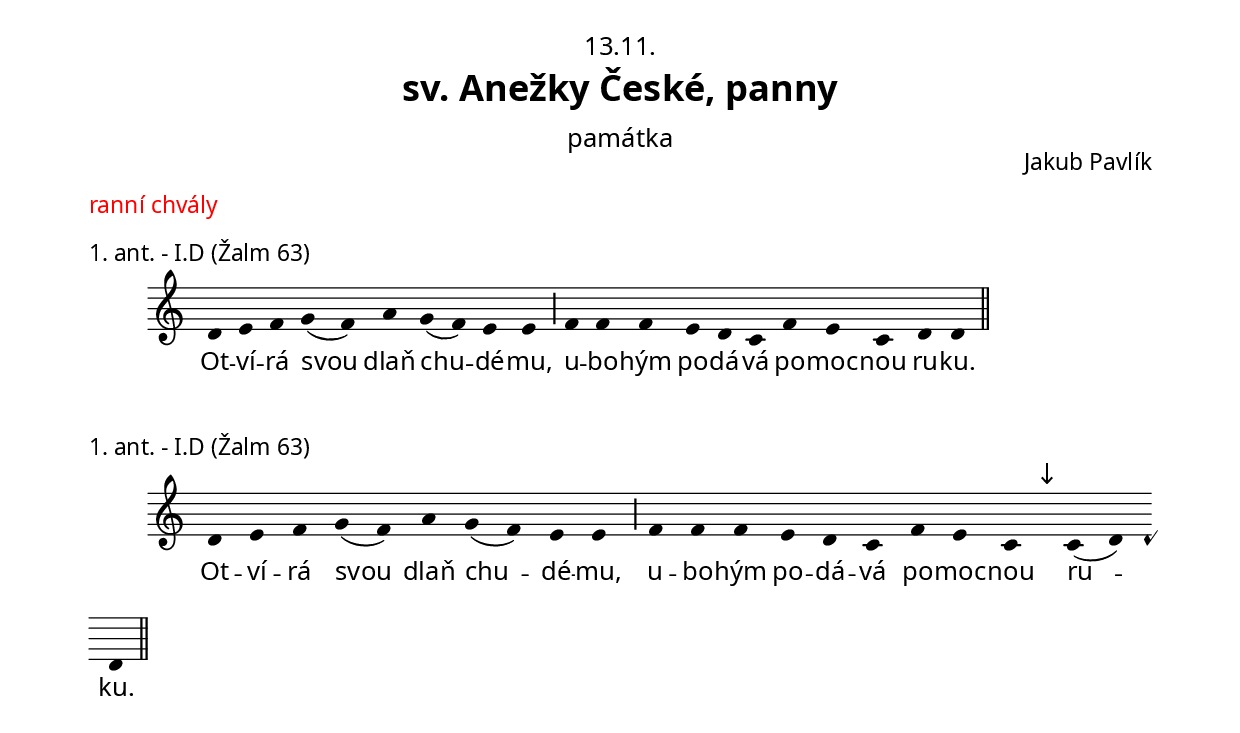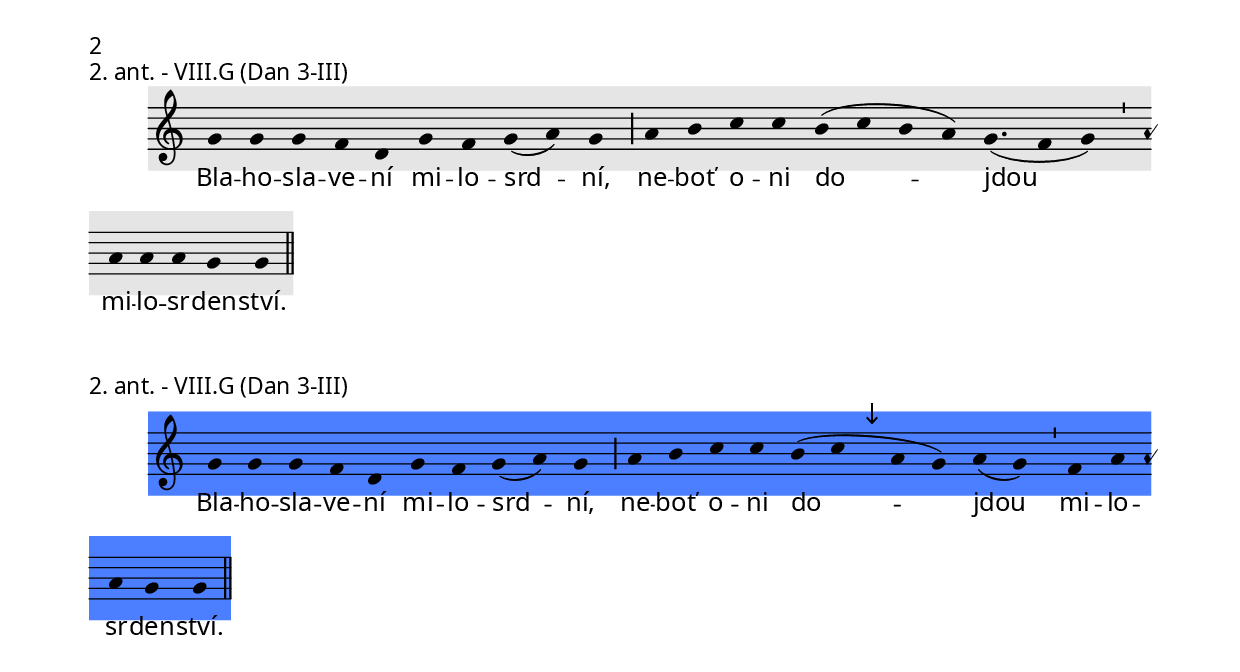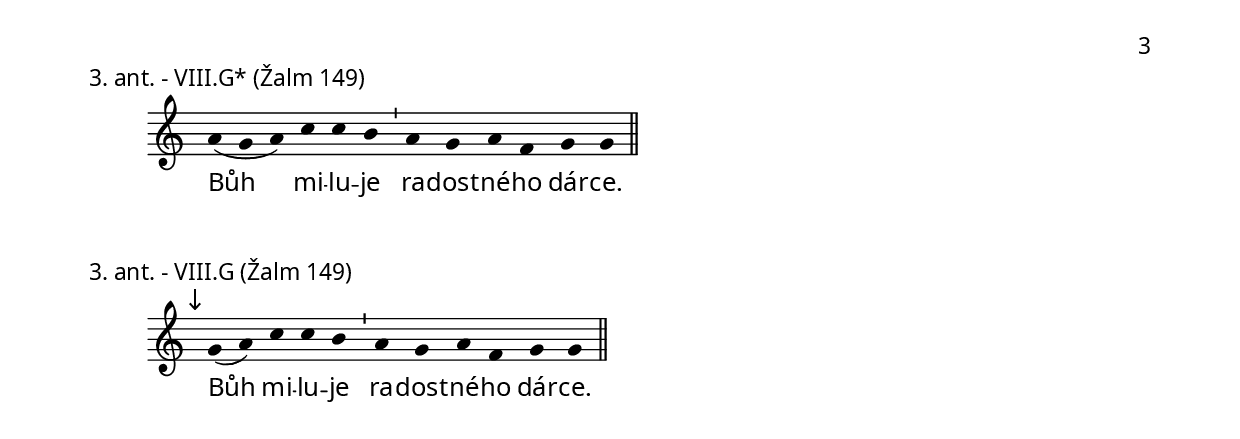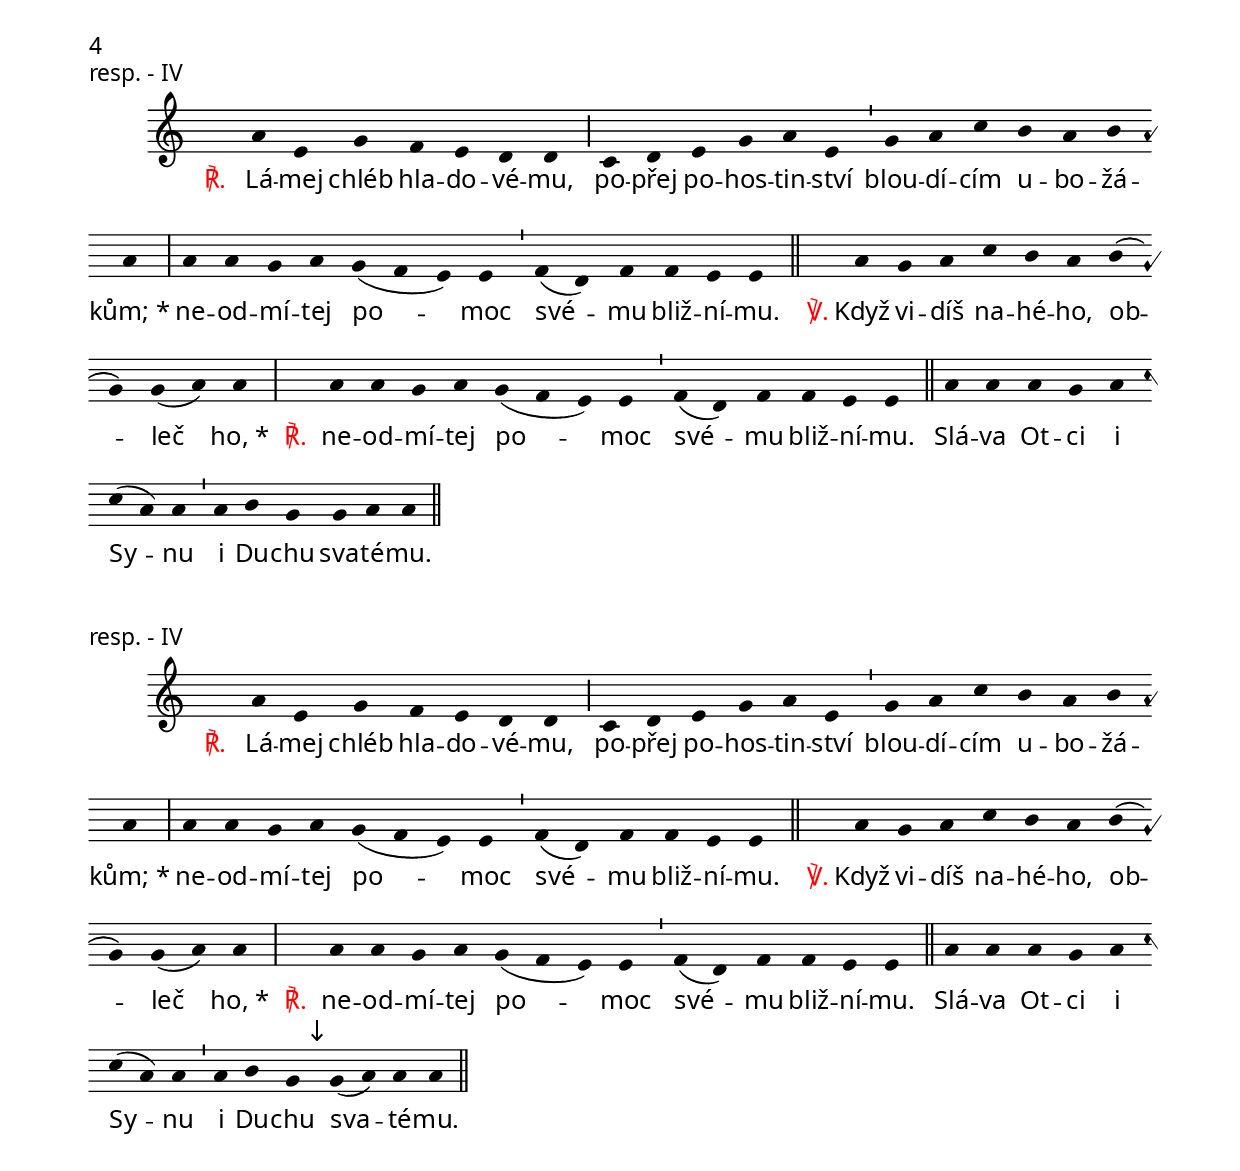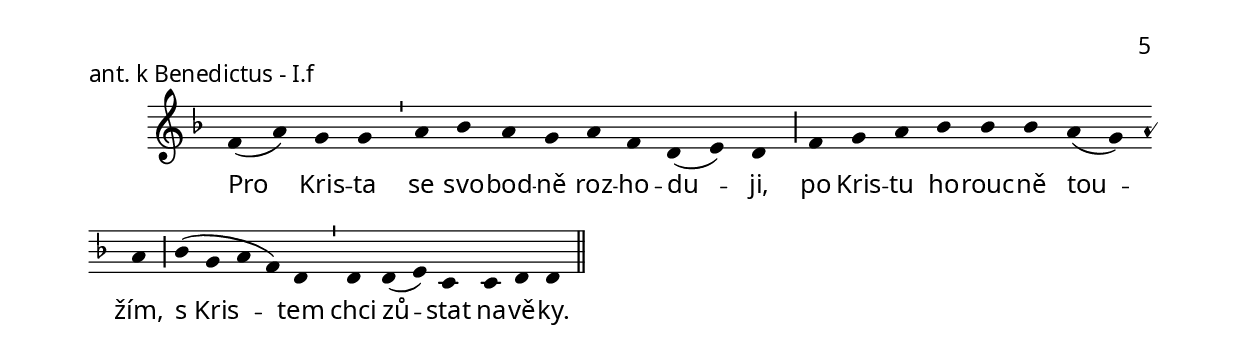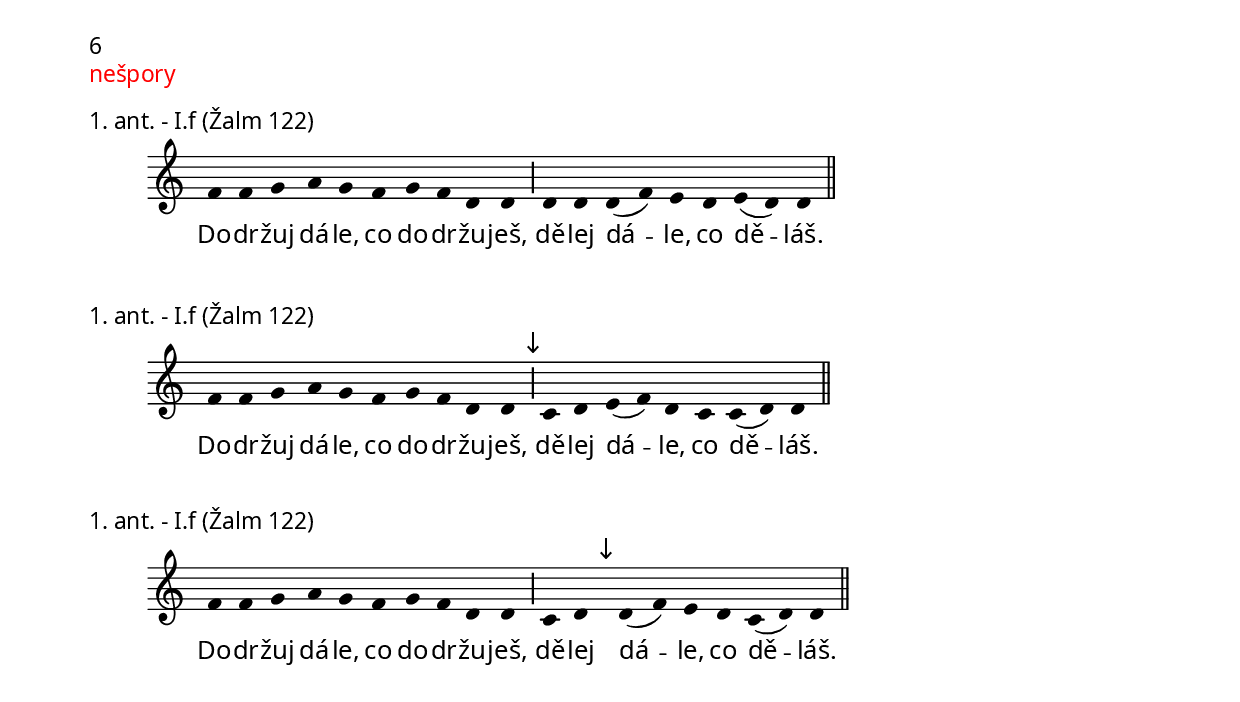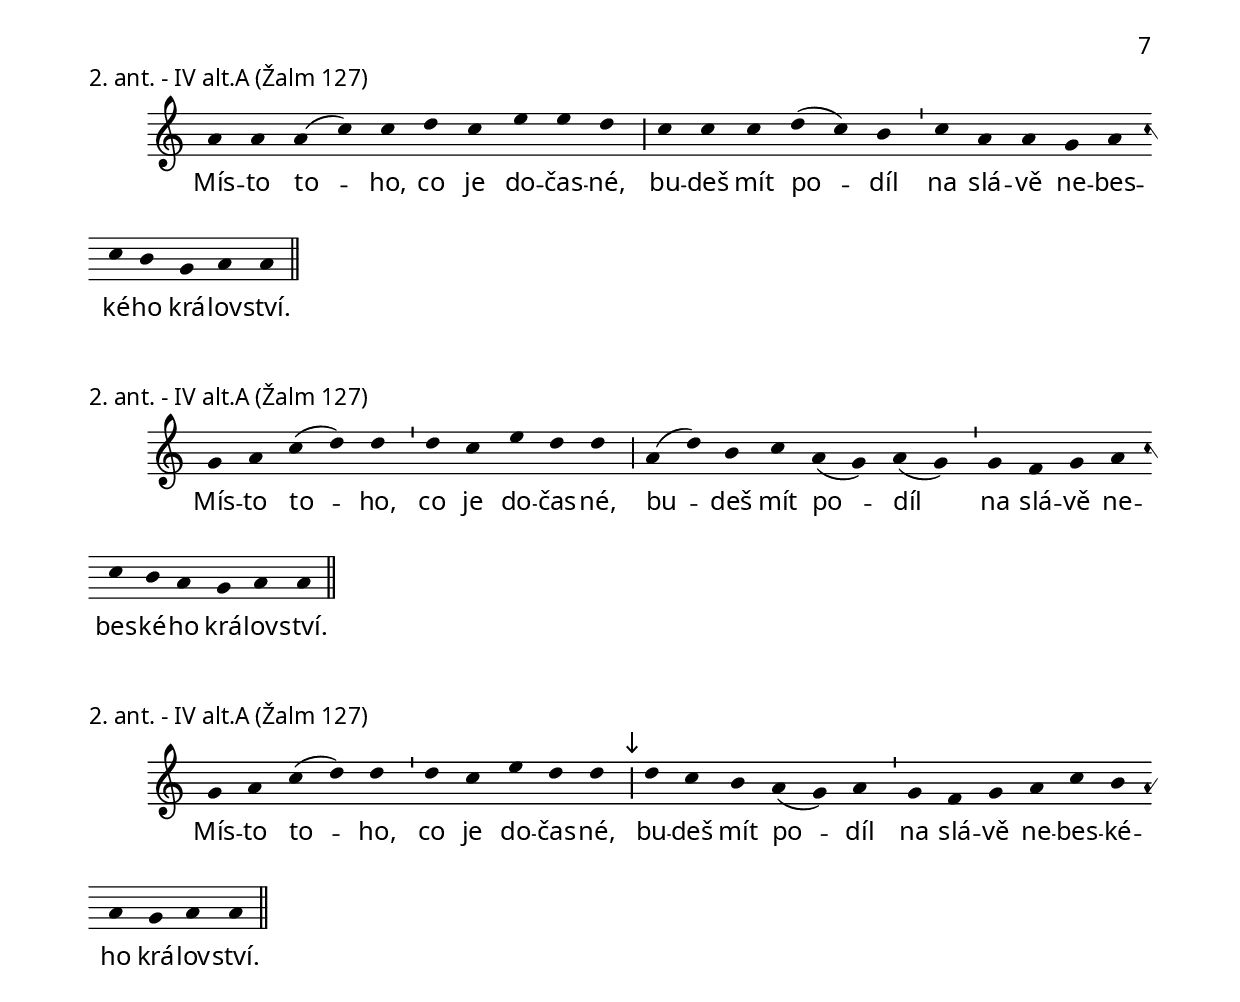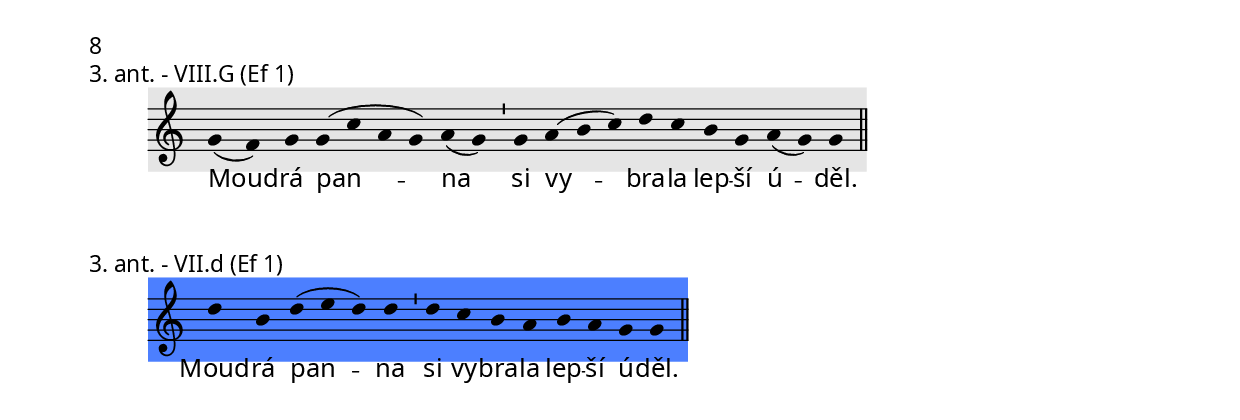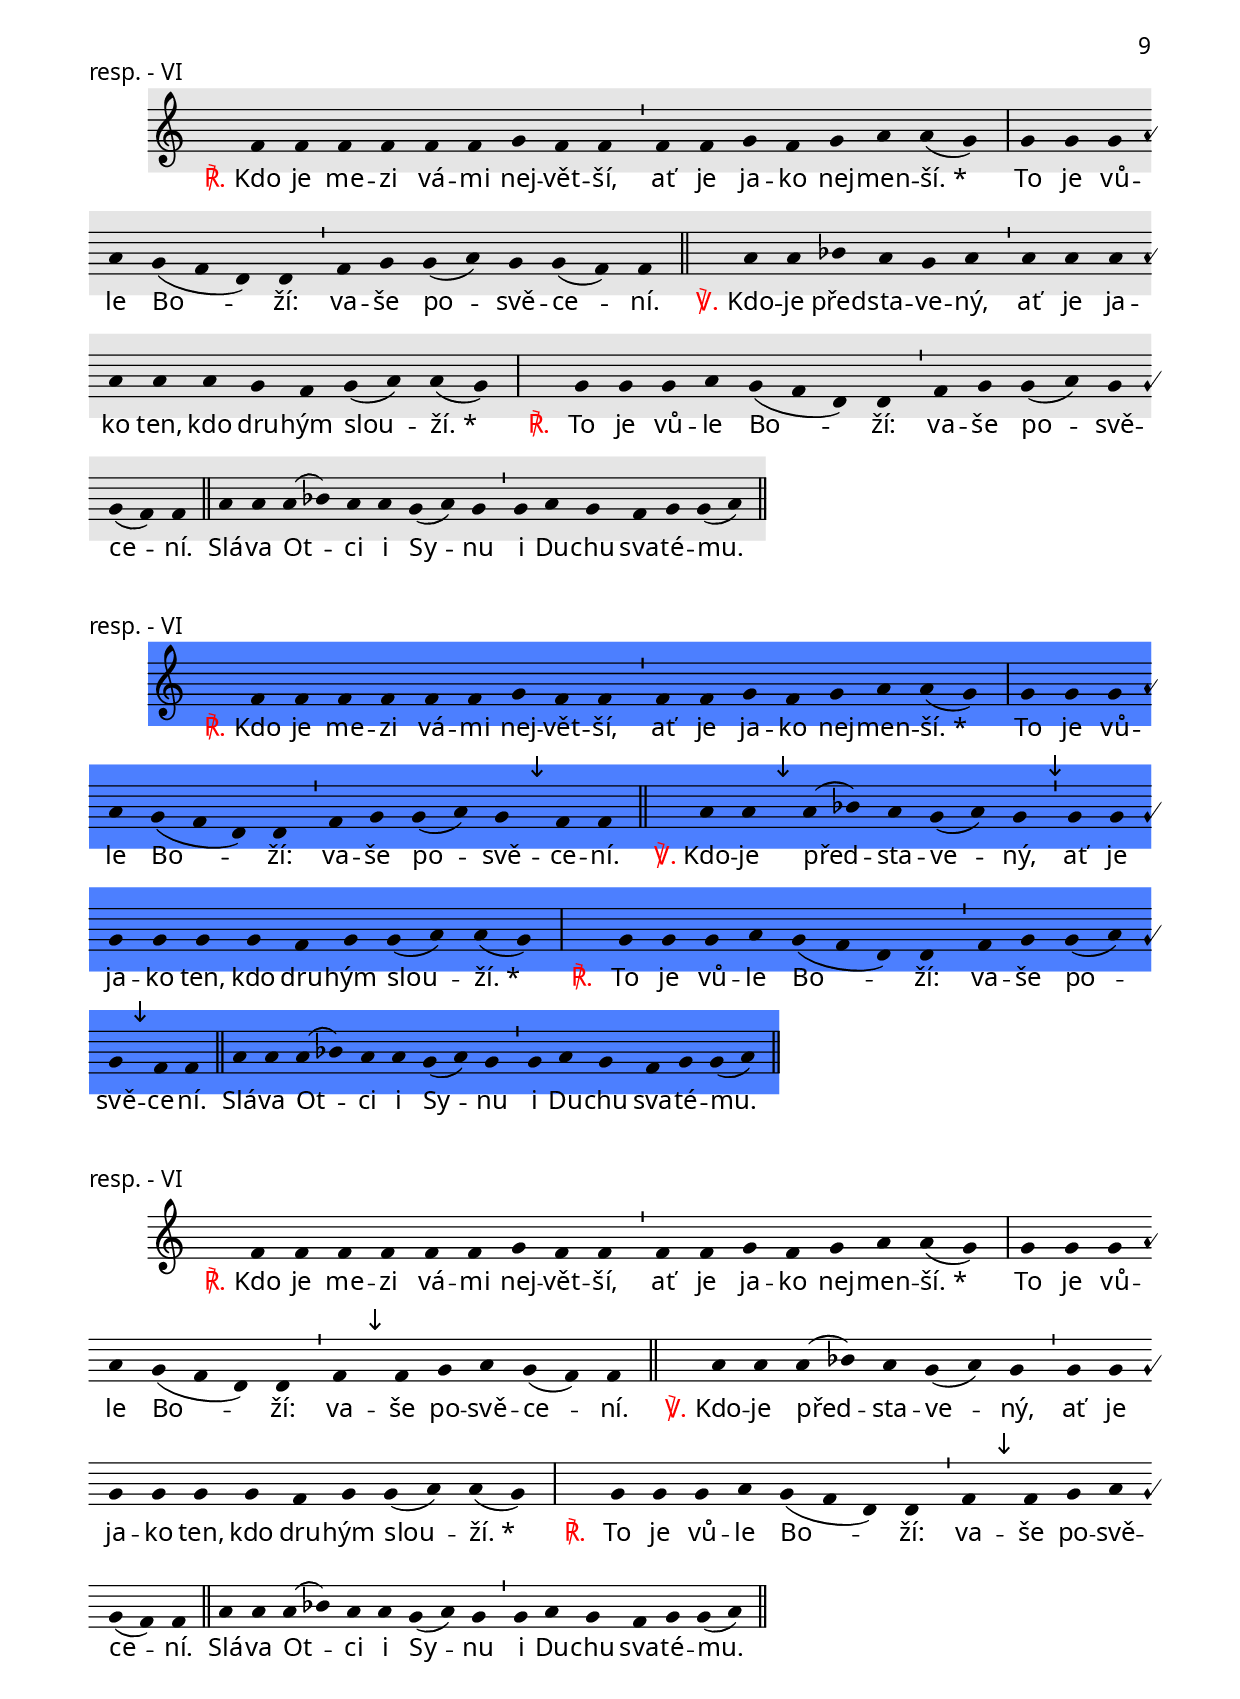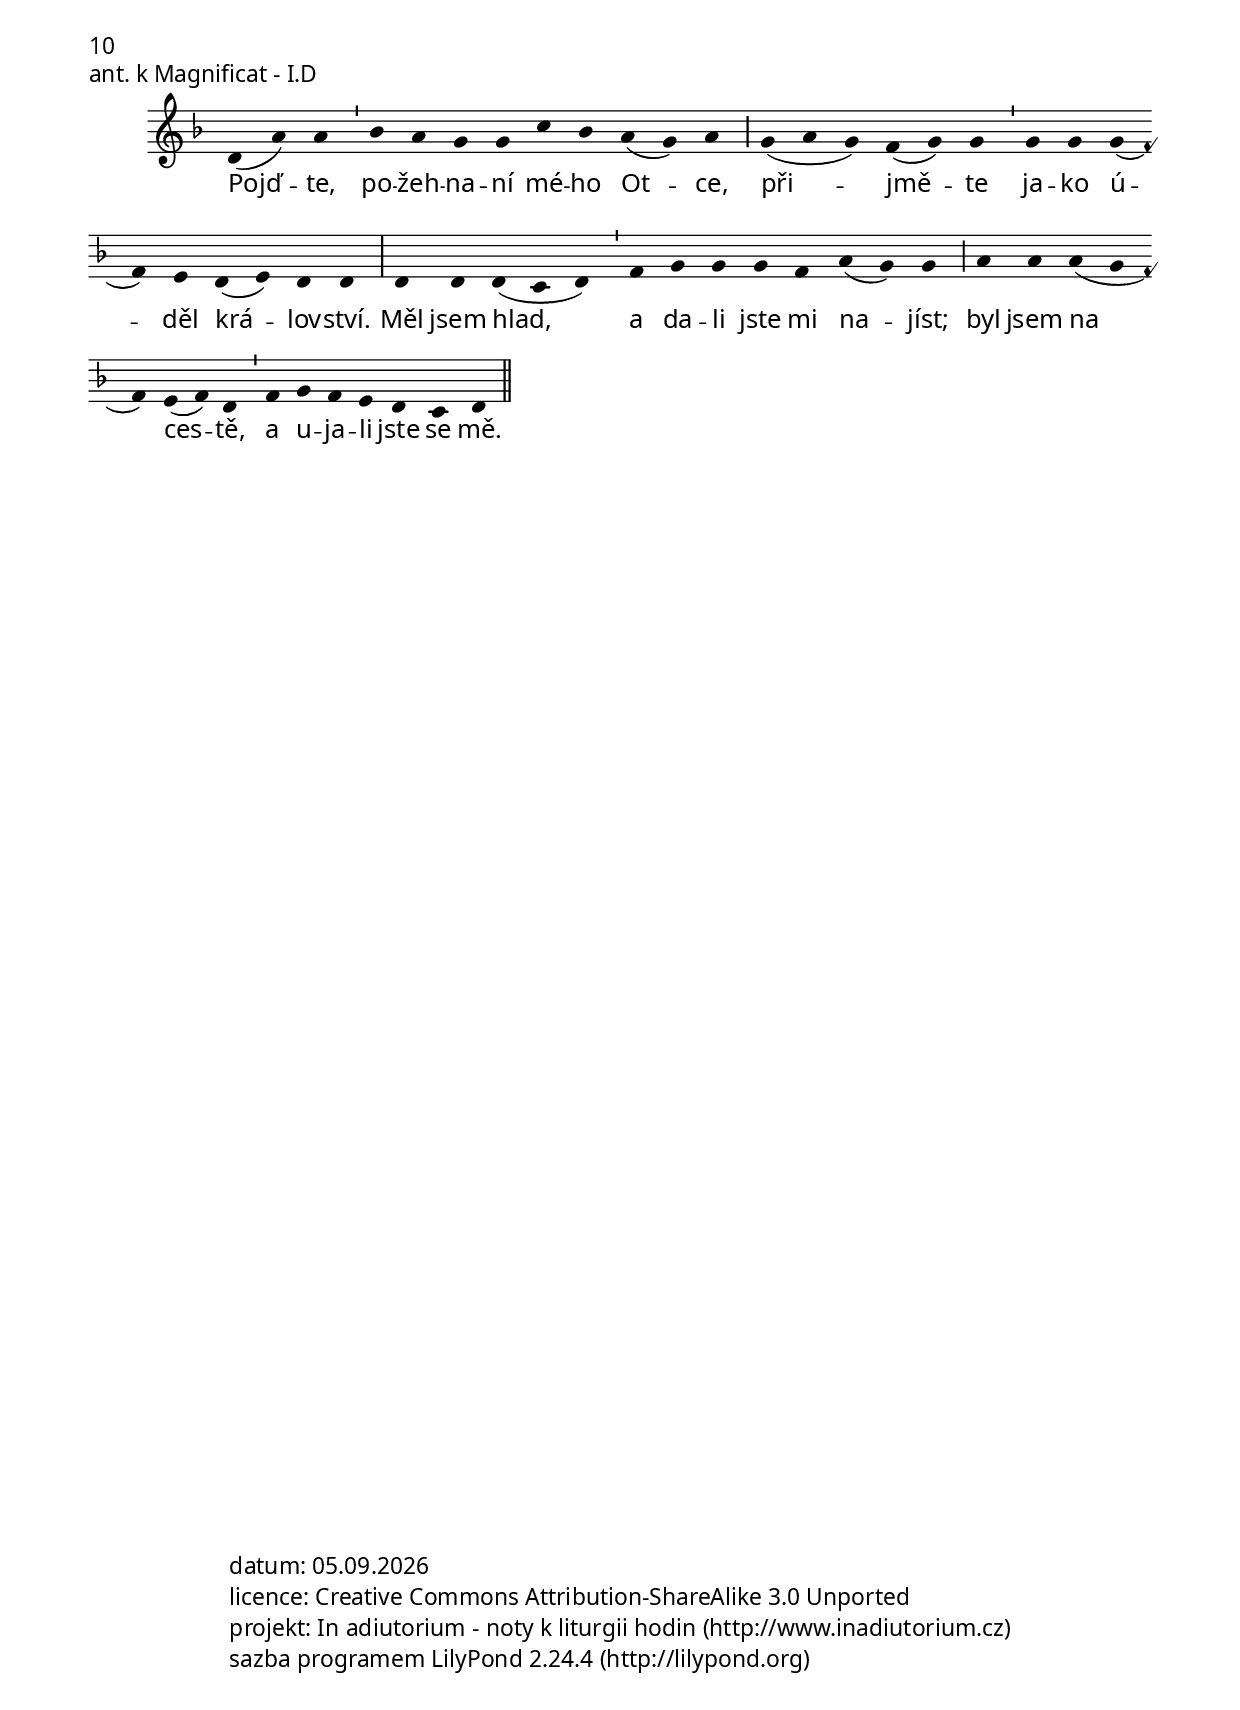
\version "2.16.0"

\include "../spolecne.ly"
\include "../dilyresponsorii.ly"

\header {
  title = \markup\titleSvatek
            "sv. Anežky České, panny"
            památka
            13.11.
  composer = "Jakub Pavlík"
}

\markup {\nadpisHodinka {"ranní chvály"}}

\score {
  \relative c' {
    \choralniRezim
    d4 e f g( f) a g( f) e e \barMaior
    f f f e d c f e c d d \barFinalis
  }
  \addlyrics {
    Ot -- ví -- rá svou dlaň chu -- dé -- mu,
    u -- bo -- hým po -- dá -- vá po -- moc -- nou ru -- ku.
  }
  \header {
    quid = "1. ant."
    modus = "I"
    differentia = "D"
    psalmus = "Žalm 63"
    id = "rch-a1"
    piece = \markup {\sestavTitulek}
  }
}

\score {
  \relative c' {
    \choralniRezim
    d4 e f g( f) a g( f) e e \barMaior
    f f f e d c f e c \mark\sipka c( d) d \barFinalis
  }
  \addlyrics {
    Ot -- ví -- rá svou dlaň chu -- dé -- mu,
    u -- bo -- hým po -- dá -- vá po -- moc -- nou ru -- ku.
  }
  \header {
    quid = "1. ant."
    modus = "I"
    differentia = "D"
    psalmus = "Žalm 63"
    id = "rch-a1"
    piece = \markup {\sestavTitulek}
  }
}

\pageBreak

\score {
  \relative c'' {
    \zvyraznovacSedy
    \choralniRezim
    g4 g g f d g f g( a) g \barMaior
    a b c c b( c b a) g4.( f4 g) \barMin a a a g g \barFinalis
  }
  \addlyrics {
    Bla -- ho -- sla -- ve -- ní mi -- lo -- srd -- ní,
    ne -- boť o -- ni do -- jdou mi -- lo -- sr -- den -- ství.
  }
  \header {
    quid = "2. ant."
    modus = "VIII"
    differentia = "G"
    psalmus = "Dan 3-III"
    placet = "nic moc, zejm. _dojdou_"
    id = "rch-a2"
    piece = \markup {\sestavTitulek}
  }
}

\score {
  \relative c'' {
    \zvyraznovacModry
    \choralniRezim
    g4 g g f d g f g( a) g \barMaior
    a b c c b( c \mark\sipka a g) a( g) \barMin f a a g g \barFinalis
  }
  \addlyrics {
    Bla -- ho -- sla -- ve -- ní mi -- lo -- srd -- ní,
    ne -- boť o -- ni do -- jdou mi -- lo -- sr -- den -- ství.
  }
  \header {
    quid = "2. ant."
    modus = "VIII"
    differentia = "G"
    psalmus = "Dan 3-III"
    id = "rch-a2"
    piece = \markup {\sestavTitulek}
  }
}

\pageBreak

\score {
  \relative c'' {
    \choralniRezim
    a4( g a) c c b \barMin
    a g a f g g \barFinalis
  }
  \addlyrics {
    Bůh mi -- lu -- je
    ra -- dost -- né -- ho dár -- ce.
  }
  \header {
    quid = "3. ant."
    modus = "VIII"
    differentia = "G*"
    psalmus = "Žalm 149"
    id = "rch-a3"
    piece = \markup {\sestavTitulek}
  }
}

\score {
  \relative c'' {
    \choralniRezim
    \mark\sipka g4( a) c c b \barMin
    a g a f g g \barFinalis
  }
  \addlyrics {
    Bůh mi -- lu -- je
    ra -- dost -- né -- ho dár -- ce.
  }
  \header {
    quid = "3. ant."
    modus = "VIII"
    differentia = "G"
    psalmus = "Žalm 149"
    id = "rch-a3"
    piece = \markup {\sestavTitulek}
  }
}

\pageBreak

\score {
  \relative c'' {
    \choralniRezim

    % R
    \neviditelna a
    a4 e g f e d d \barMaior
    c d e g a e \barMin g a c b a b a \barMax
    a a g a g( f e) e \barMin f( d) f f e e \barFinalis
    % V
    \neviditelna a
    a4 g a c b a b( g) g( a) a \barMax
    % R
    \neviditelna a
    a a g a g( f e) e \barMin f( d) f f e e \barFinalis
    % Slava
    a4 a a g a c( a) a \barMin a b g g a a \barFinalis
  }
  \addlyrics {
    \Response Lá -- mej chléb hla -- do -- vé -- mu,
    po -- přej po -- hos -- tin -- ství blou -- dí -- cím u -- bo -- žá -- kům;_*
    ne -- od -- mí -- tej po -- moc své -- mu bliž -- ní -- mu.
    \Verse Když vi -- díš na -- hé -- ho, ob -- leč ho,_*
    \Response ne -- od -- mí -- tej po -- moc své -- mu bliž -- ní -- mu.
    \textRespDoxologie
  }
  \header {
    quid = "resp."
    modus = "IV"
    id = "rch-resp"
    piece = \markup {\sestavTitulekResp}
  }
}

\score {
  \relative c'' {
    \choralniRezim

    % R
    \neviditelna a
    a4 e g f e d d \barMaior
    c d e g a e \barMin g a c b a b a \barMax
    a a g a g( f e) e \barMin f( d) f f e e \barFinalis
    % V
    \neviditelna a
    a4 g a c b a b( g) g( a) a \barMax
    % R
    \neviditelna a
    a a g a g( f e) e \barMin f( d) f f e e \barFinalis
    % Slava
    a4 a a g a c( a) a \barMin a b g \mark\sipka g( a) a a \barFinalis
  }
  \addlyrics {
    \Response Lá -- mej chléb hla -- do -- vé -- mu,
    po -- přej po -- hos -- tin -- ství blou -- dí -- cím u -- bo -- žá -- kům;_*
    ne -- od -- mí -- tej po -- moc své -- mu bliž -- ní -- mu.
    \Verse Když vi -- díš na -- hé -- ho, ob -- leč ho,_*
    \Response ne -- od -- mí -- tej po -- moc své -- mu bliž -- ní -- mu.
    \textRespDoxologie
  }
  \header {
    quid = "resp."
    modus = "IV"
    id = "rch-resp"
    piece = \markup {\sestavTitulekResp}
  }
}

\pageBreak

\score {
  \relative c' {
    \choralniRezim
    \key f \major
    f4( a) g g \barMin a bes a g a f d( e) d \barMaior
    f g a bes bes bes a( g) a \barMaior
    bes( g a f) d \barMin d d( e) c c d d \barFinalis
  }
  \addlyrics {
    Pro Kris -- ta se svo -- bod -- ně roz -- ho -- du -- ji,
    po Kris -- tu ho -- rouc -- ně tou -- žím,
    s_Kris -- tem chci zů -- stat na -- vě -- ky.
  }
  \header {
    quid = "ant. k Benedictus"
    modus = "I"
    differentia = "f"
    psalmus = ""
    id = "rch-aben"
    fons = "commune panen, r.ch., 1.a., bez aleluja"
    fial = "commune/commune_panna.ly#rch-a1?-aleluja"
    piece = \markup {\sestavTitulekBezZalmu}
  }
}

\pageBreak

\markup {\nadpisHodinka {"nešpory"}}

\score {
  \relative c' {
    \choralniRezim
    f4 f g a g f g f d d \barMaior
    d d d( f) e d e( d) d \barFinalis
  }
  \addlyrics {
    Do -- dr -- žuj dá -- le, co do -- dr -- žu -- ješ,
    dě -- lej dá -- le, co dě -- láš.
  }
  \header {
    quid = "1. ant."
    modus = "I"
    differentia = "f"
    psalmus = "Žalm 122"
    id = "ne-a1"
    piece = \markup {\sestavTitulek}
  }
}

\score {
  \relative c' {
    \choralniRezim
    f4 f g a g f g f d d \barMaior
    \mark\sipka c d e( f) d c c( d) d \barFinalis
  }
  \addlyrics {
    Do -- dr -- žuj dá -- le, co do -- dr -- žu -- ješ,
    dě -- lej dá -- le, co dě -- láš.
  }
  \header {
    quid = "1. ant."
    modus = "I"
    differentia = "f"
    psalmus = "Žalm 122"
    id = "ne-a1"
    piece = \markup {\sestavTitulek}
  }
}

\score {
  \relative c' {
    \choralniRezim
    f4 f g a g f g f d d \barMaior
    c d \mark\sipka d( f) e d c( d) d \barFinalis
  }
  \addlyrics {
    Do -- dr -- žuj dá -- le, co do -- dr -- žu -- ješ,
    dě -- lej dá -- le, co dě -- láš.
  }
  \header {
    quid = "1. ant."
    modus = "I"
    differentia = "f"
    psalmus = "Žalm 122"
    id = "ne-a1"
    piece = \markup {\sestavTitulek}
  }
}

\pageBreak

\score {
  \relative c'' {
    \choralniRezim
    a4 a a( c) c d c e e d \barMaior
    c c c d( c) b \barMin
    c a a g a c b g a a \barFinalis
  }
  \addlyrics {
    Mís -- to to -- ho, co je do -- čas -- né,
    bu -- deš mít po -- díl
    na slá -- vě ne -- bes -- ké -- ho krá -- lov -- ství.
  }
  \header {
    quid = "2. ant."
    modus = "IV alt"
    differentia = "A"
    psalmus = "Žalm 127"
    id = "ne-a2"
    piece = \markup {\sestavTitulek}
  }
}

\score {
  \relative c'' {
    \choralniRezim
    g4 a c( d) d \barMin
    d c e d d \barMaior
    a( d) b c a( g) a( g) \barMin
    g f g a c b a g a a \barFinalis
  }
  \addlyrics {
    Mís -- to to -- ho,
    co je do -- čas -- né,
    bu -- deš mít po -- díl
    na slá -- vě ne -- bes -- ké -- ho krá -- lov -- ství.
  }
  \header {
    quid = "2. ant."
    modus = "IV alt"
    differentia = "A"
    psalmus = "Žalm 127"
    id = "ne-a2"
    piece = \markup {\sestavTitulek}
  }
}

\score {
  \relative c'' {
    \choralniRezim
    g4 a c( d) d \barMin
    d c e d d \barMaior
    \mark\sipka d c b a( g) a \barMin
    g f g a c b a g a a \barFinalis
  }
  \addlyrics {
    Mís -- to to -- ho,
    co je do -- čas -- né,
    bu -- deš mít po -- díl
    na slá -- vě ne -- bes -- ké -- ho krá -- lov -- ství.
  }
  \header {
    quid = "2. ant."
    modus = "IV alt"
    differentia = "A"
    psalmus = "Žalm 127"
    id = "ne-a2"
    piece = \markup {\sestavTitulek}
  }
}

\pageBreak

\score {
  \relative c'' {
    \zvyraznovacSedy
    \choralniRezim
    g4( f) g g( c a g) a( g) \barMin
    g a( b c) d c b g a( g) g \barFinalis
  }
  \addlyrics {
    Moud -- rá pan -- na
    si vy -- bra -- la lep -- ší ú -- děl.
  }
  \header {
    quid = "3. ant."
    modus = "VIII"
    differentia = "G"
    psalmus = "Ef 1"
    placet = "druhá část je nefunkční; celek nepěkný"
    id = "ne-a3"
    piece = \markup {\sestavTitulek}
  }
}

\score {
  \relative c'' {
    \zvyraznovacModry
    \choralniRezim
    d4 b d( e d) d \barMin
    d c b a b a g g \barFinalis
  }
  \addlyrics {
    Moud -- rá pan -- na
    si vy -- bra -- la lep -- ší ú -- děl.
  }
  \header {
    quid = "3. ant."
    modus = "VII"
    differentia = "d"
    psalmus = "Ef 1"
    id = "ne-a3"
    piece = \markup {\sestavTitulek}
  }
}

\pageBreak

\score {
  \relative c' {
    \zvyraznovacSedy
    \choralniRezim

    % R
    \neviditelna f
    f4 f f f f f g f f  \barMin
    f f g f g a a( g) \barMax
    g g g a g( f d) d \barMin f g g( a) g g( f) f \barFinalis
    % V
    \neviditelna a
    a a bes a g a \barMin
    a a a a a a g f g( a) a( g) \barMax
    % R
    \neviditelna a
    g g g a g( f d) d \barMin f g g( a) g g( f) f \barFinalis
    % Slava
    \respVIdoxologie \barFinalis
  }
  \addlyrics {
    \Response Kdo je me -- zi vá -- mi nej -- vět -- ší,
    ať je ja -- ko nej -- men -- ší._*
    To je vů -- le Bo -- ží: va -- še po -- svě -- ce -- ní.
    \Verse Kdo -- je před -- sta -- ve -- ný,
    ať je ja -- ko ten, kdo dru -- hým slou -- ží._*
    \Response To je vů -- le Bo -- ží: va -- še po -- svě -- ce -- ní.
    \textRespDoxologie
  }
  \header {
    quid = "resp."
    modus = "VI"
    placet = "zaslouží trochu péče; _vaše posvěcení_ zbytečně drhne"
    id = "ne-resp"
    piece = \markup {\sestavTitulekResp}
  }
}

\score {
  \relative c' {
    \zvyraznovacModry
    \choralniRezim

    % R
    \neviditelna f
    f4 f f f f f g f f  \barMin
    f f g f g a a( g) \barMax
    g g g a g( f d) d \barMin f g g( a) g \mark\sipka f f \barFinalis
    % V
    \neviditelna a
    a a \mark\sipka a( bes) a g( a) g \barMin
    \mark\sipka g g g g g g f g g( a) a( g) \barMax
    % R
    \neviditelna a
    g g g a g( f d) d \barMin f g g( a) g \mark\sipka f f \barFinalis
    % Slava
    \respVIdoxologie \barFinalis
  }
  \addlyrics {
    \Response Kdo je me -- zi vá -- mi nej -- vět -- ší,
    ať je ja -- ko nej -- men -- ší._*
    To je vů -- le Bo -- ží: va -- še po -- svě -- ce -- ní.
    \Verse Kdo -- je před -- sta -- ve -- ný,
    ať je ja -- ko ten, kdo dru -- hým slou -- ží._*
    \Response To je vů -- le Bo -- ží: va -- še po -- svě -- ce -- ní.
    \textRespDoxologie
  }
  \header {
    quid = "resp."
    modus = "VI"
    id = "ne-resp"
    piece = \markup {\sestavTitulekResp}
  }
}

\score {
  \relative c' {
    \choralniRezim

    % R
    \neviditelna f
    f4 f f f f f g f f  \barMin
    f f g f g a a( g) \barMax
    g g g a g( f d) d \barMin f \mark\sipka f g a g( f) f \barFinalis
    % V
    \neviditelna a
    a a a( bes) a g( a) g \barMin
    g g g g g g f g g( a) a( g) \barMax
    % R
    \neviditelna a
    g g g a g( f d) d \barMin f \mark\sipka f g a g( f) f \barFinalis
    % Slava
    \respVIdoxologie \barFinalis
  }
  \addlyrics {
    \Response Kdo je me -- zi vá -- mi nej -- vět -- ší,
    ať je ja -- ko nej -- men -- ší._*
    To je vů -- le Bo -- ží: va -- še po -- svě -- ce -- ní.
    \Verse Kdo -- je před -- sta -- ve -- ný,
    ať je ja -- ko ten, kdo dru -- hým slou -- ží._*
    \Response To je vů -- le Bo -- ží: va -- še po -- svě -- ce -- ní.
    \textRespDoxologie
  }
  \header {
    quid = "resp."
    modus = "VI"
    id = "ne-resp"
    piece = \markup {\sestavTitulekResp}
  }
}

\pageBreak

\score {
  \relative c' {
    \key f \major
    \choralniRezim
    d4( a') a \barMin bes a g g c bes a( g) a \barMaior
    g( a g) f( g) g \barMin g g g( f) e d( e) d d \barMax

    d4 d d( c d) \barMin f g g g f a( g) g \barMaior
    a a a( g f) e( f) d \barMin f g f e d c d \barFinalis
  }
  \addlyrics {
    Pojď -- te, po -- žeh -- na -- ní mé -- ho Ot -- ce,
    při -- jmě -- te ja -- ko ú -- děl krá -- lov -- ství.

    Měl jsem hlad, a da -- li jste mi na -- jíst;
    byl jsem na ces -- tě, a u -- ja -- li jste se mě.
  }
  \header {
    quid = "ant. k Magnificat"
    modus = "I"
    differentia = "D"
    psalmus = ""
    id = "ne-amag"
    piece = \markup {\sestavTitulekBezZalmu}
  }
}